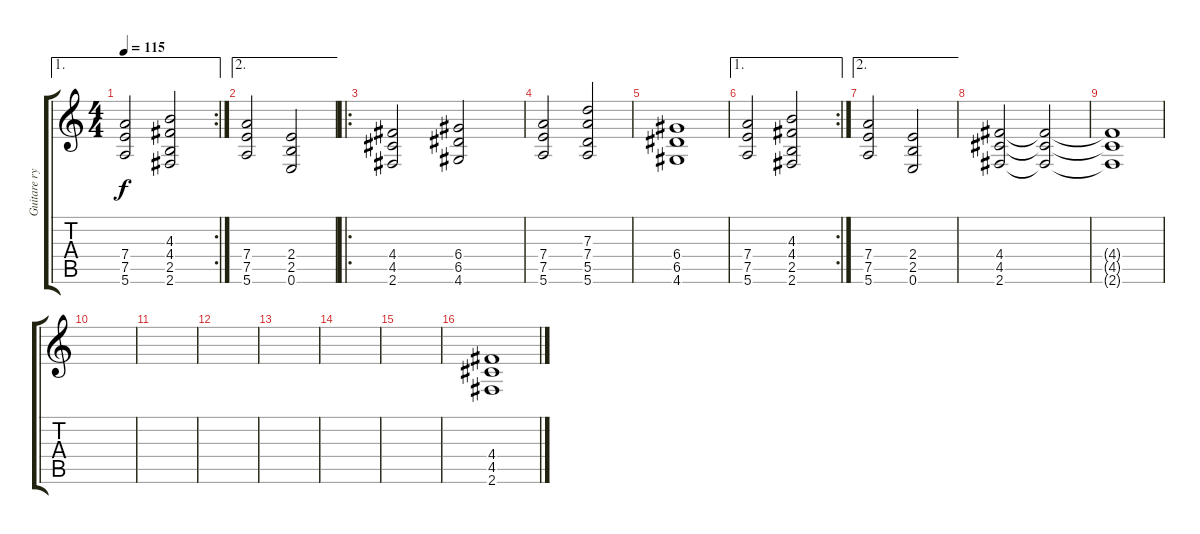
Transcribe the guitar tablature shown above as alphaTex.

\track ("Guitare rythm" "Guitare ry") {instrument distortionguitar}
\staff {score tabs}
\tuning (E4 B3 G3 D3 A2 E2) {hide}
\ae 1
\rc 2
\ts (4 4)
\tempo 115
\clef g2
\ks c
(7.4 7.5 5.6).2{dy f} (4.3 4.4 2.5 2.6).2 |
\ae 2
(7.4 7.5 5.6).2 (2.4 2.5 0.6).2 |
\ro
(4.4 4.5 2.6).2{volume 13} (6.4 6.5 4.6).2 |
(7.4 7.5 5.6).2 (7.3 7.4 5.5 5.6).2 |
(6.4 6.5 4.6).1 |
\ae 1
\rc 2
(7.4 7.5 5.6).2 (4.3 4.4 2.5 2.6).2 |
\ae 2
(7.4 7.5 5.6).2 (2.4 2.5 0.6).2 |
(4.4 4.5 2.6).2{volume 13} (4.4{t} 4.5{t} 2.6{t}).2 |
(4.4{t} 4.5{t} 2.6{t}).1{volume 0} |
|
|
|
|
|
|
(4.4 4.5 2.6).1{volume 12}
